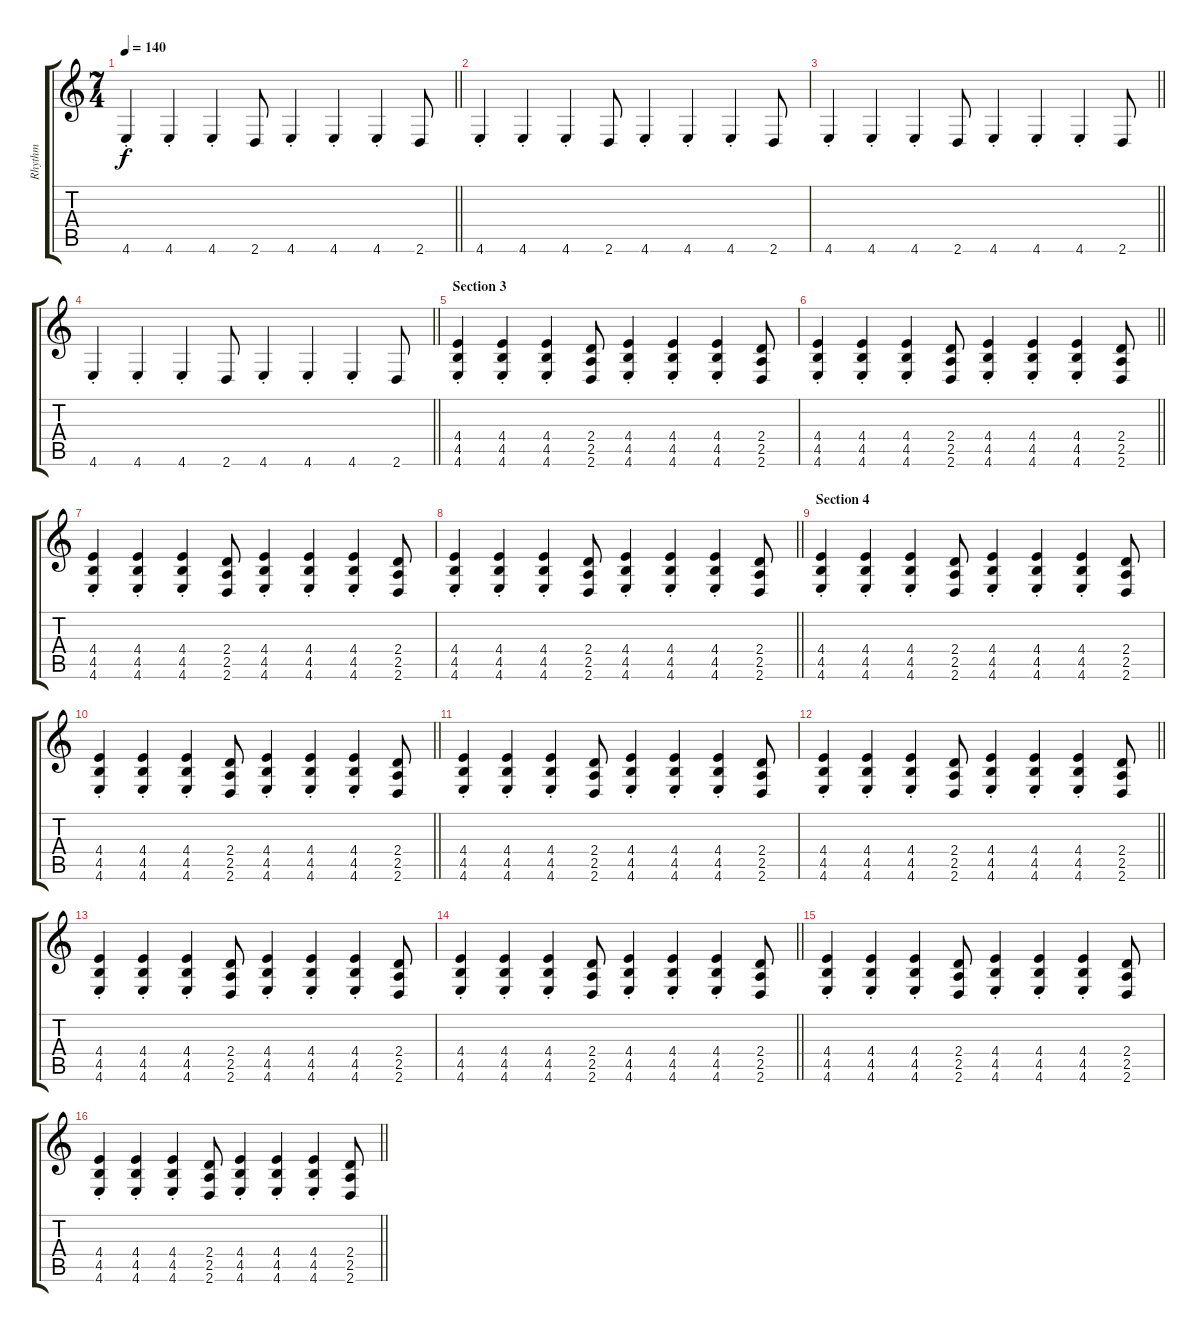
\track ("Rhythm" "Rhythm") {instrument overdrivenguitar}
\staff {score tabs}
\tuning (D4 A3 F3 C3 G2 C2) {hide}
\ts (7 4)
\tempo 140
\clef g2
\barLineRight lightlight
\ks c
4.6{st}.4{dy f} 4.6{st}.4 4.6{st}.4 2.6.8 4.6{st}.4 4.6{st}.4 4.6{st}.4 2.6.8 |
4.6{st}.4 4.6{st}.4 4.6{st}.4 2.6.8 4.6{st}.4 4.6{st}.4 4.6{st}.4 2.6.8 |
\barLineRight lightlight
4.6{st}.4 4.6{st}.4 4.6{st}.4 2.6.8 4.6{st}.4 4.6{st}.4 4.6{st}.4 2.6.8 |
\barLineRight lightlight
4.6{st}.4 4.6{st}.4 4.6{st}.4 2.6.8 4.6{st}.4 4.6{st}.4 4.6{st}.4 2.6.8 |
\section ("" "Section 3")
(4.4 4.5 4.6{st}).4 (4.4 4.5 4.6{st}).4 (4.4 4.5 4.6{st}).4 (2.4 2.5 2.6).8 (4.4 4.5 4.6{st}).4 (4.4 4.5 4.6{st}).4 (4.4 4.5 4.6{st}).4 (2.4 2.5 2.6).8 |
\barLineRight lightlight
(4.4 4.5 4.6{st}).4 (4.4 4.5 4.6{st}).4 (4.4 4.5 4.6{st}).4 (2.4 2.5 2.6).8 (4.4 4.5 4.6{st}).4 (4.4 4.5 4.6{st}).4 (4.4 4.5 4.6{st}).4 (2.4 2.5 2.6).8 |
(4.4 4.5 4.6{st}).4 (4.4 4.5 4.6{st}).4 (4.4 4.5 4.6{st}).4 (2.4 2.5 2.6).8 (4.4 4.5 4.6{st}).4 (4.4 4.5 4.6{st}).4 (4.4 4.5 4.6{st}).4 (2.4 2.5 2.6).8 |
\barLineRight lightlight
(4.4 4.5 4.6{st}).4 (4.4 4.5 4.6{st}).4 (4.4 4.5 4.6{st}).4 (2.4 2.5 2.6).8 (4.4 4.5 4.6{st}).4 (4.4 4.5 4.6{st}).4 (4.4 4.5 4.6{st}).4 (2.4 2.5 2.6).8 |
\section ("" "Section 4")
(4.4 4.5 4.6{st}).4 (4.4 4.5 4.6{st}).4 (4.4 4.5 4.6{st}).4 (2.4 2.5 2.6).8 (4.4 4.5 4.6{st}).4 (4.4 4.5 4.6{st}).4 (4.4 4.5 4.6{st}).4 (2.4 2.5 2.6).8 |
\barLineRight lightlight
(4.4 4.5 4.6{st}).4 (4.4 4.5 4.6{st}).4 (4.4 4.5 4.6{st}).4 (2.4 2.5 2.6).8 (4.4 4.5 4.6{st}).4 (4.4 4.5 4.6{st}).4 (4.4 4.5 4.6{st}).4 (2.4 2.5 2.6).8 |
(4.4 4.5 4.6{st}).4 (4.4 4.5 4.6{st}).4 (4.4 4.5 4.6{st}).4 (2.4 2.5 2.6).8 (4.4 4.5 4.6{st}).4 (4.4 4.5 4.6{st}).4 (4.4 4.5 4.6{st}).4 (2.4 2.5 2.6).8 |
\barLineRight lightlight
(4.4 4.5 4.6{st}).4 (4.4 4.5 4.6{st}).4 (4.4 4.5 4.6{st}).4 (2.4 2.5 2.6).8 (4.4 4.5 4.6{st}).4 (4.4 4.5 4.6{st}).4 (4.4 4.5 4.6{st}).4 (2.4 2.5 2.6).8 |
(4.4 4.5 4.6{st}).4 (4.4 4.5 4.6{st}).4 (4.4 4.5 4.6{st}).4 (2.4 2.5 2.6).8 (4.4 4.5 4.6{st}).4 (4.4 4.5 4.6{st}).4 (4.4 4.5 4.6{st}).4 (2.4 2.5 2.6).8 |
\barLineRight lightlight
(4.4 4.5 4.6{st}).4 (4.4 4.5 4.6{st}).4 (4.4 4.5 4.6{st}).4 (2.4 2.5 2.6).8 (4.4 4.5 4.6{st}).4 (4.4 4.5 4.6{st}).4 (4.4 4.5 4.6{st}).4 (2.4 2.5 2.6).8 |
(4.4 4.5 4.6{st}).4 (4.4 4.5 4.6{st}).4 (4.4 4.5 4.6{st}).4 (2.4 2.5 2.6).8 (4.4 4.5 4.6{st}).4 (4.4 4.5 4.6{st}).4 (4.4 4.5 4.6{st}).4 (2.4 2.5 2.6).8 |
\barLineRight lightlight
(4.4 4.5 4.6{st}).4 (4.4 4.5 4.6{st}).4 (4.4 4.5 4.6{st}).4 (2.4 2.5 2.6).8 (4.4 4.5 4.6{st}).4 (4.4 4.5 4.6{st}).4 (4.4 4.5 4.6{st}).4 (2.4 2.5 2.6).8
